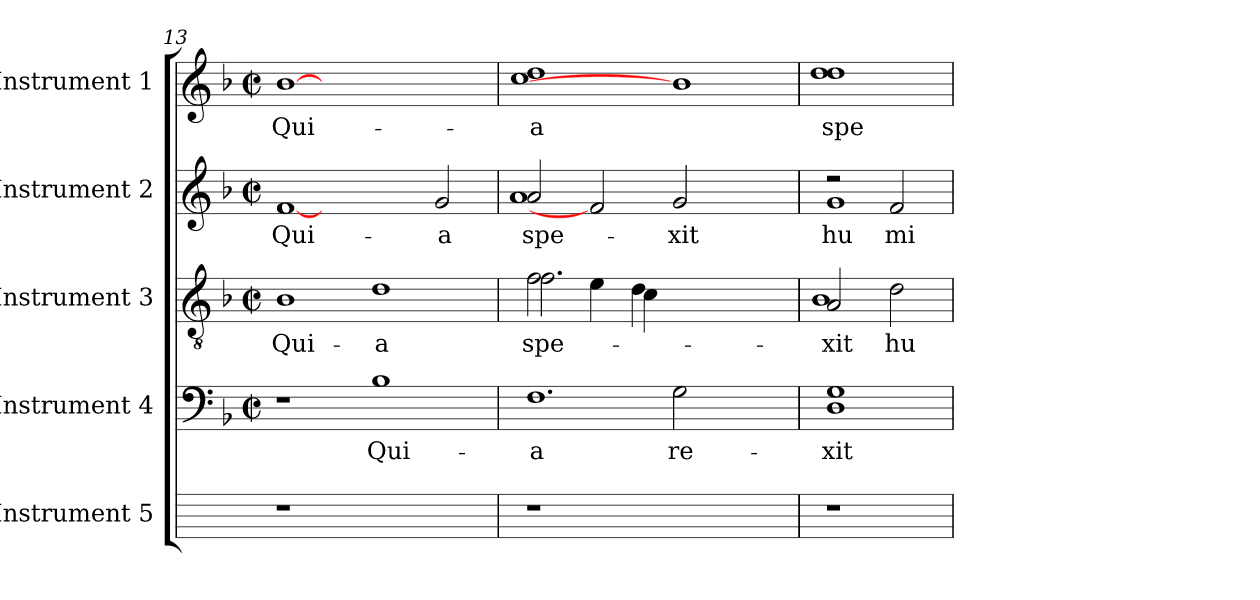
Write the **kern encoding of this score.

**kern	**kern	**text	**kern	**text	**kern	**text	**kern	**text
*part5	*part4	*part4	*part3	*part3	*part2	*part2	*part1	*part1
*staff5	*staff4	*staff4	*staff3	*staff3	*staff2	*staff2	*staff1	*staff1
*I"Instrument 5	*I"Instrument 4	*	*I"Instrument 3	*	*I"Instrument 2	*	*I"Instrument 1	*
!!LO:LB:g=z
*	*clefF4	*	*clefGv2	*	*clefG2	*	*clefG2	*
*ITrd-3c-5	*	*	*	*	*	*	*ITrd-3c-5	*
*	*k[b-]	*	*k[b-]	*	*k[b-]	*	*k[b-e-]	*
*	*F:	*	*F:	*	*F:	*	*B-:	*
*	*M2/2	*	*M2/2	*	*M2/2	*	*M2/2	*
*	*met(c|)	*	*met(c|)	*	*met(c|)	*	*met(c|)	*
=13	=13	=13	=13	=13	=13	=13	=13	=13
!	!	!	!	!LO:LY:b:cj	!	!LO:LY:b:cj	!	!LO:LY:b:cj
1r	1r	.	1B-	Qui-	[1f	Qui-	[1ee-	Qui-
!	!	!LO:LY:b:cj	!	!LO:LY:b:rj	!	!	!	!
1ryy	1B-	Qui-	1d	-a	2ryy	.	1ryy	.
!	!	!	!	!	!	!LO:LY:b:cj	!	!
.	.	.	.	.	2g/	-a	.	.
=14	=14	=14	=14	=14	=14	=14	=14	=14
!	!LO:N:vis=1.	!LO:LY:b:rj	!	!LO:LY:b:cj	!	!	!	!
*	*	*	*^	*	*	*	*	*
!	!	!	!	!	!LO:LY:b	!	!LO:LY:b	!	!
*	*	*	*	*	*	*^	*	*	*
!	!	!	!	!	!	!	!	!LO:LY:b:rj	!	!LO:LY:b:rj
1r	1F	-a	2f\	2.f\	-spe-	2a/	1a	-spe-	1ff 1gg	-a
.	.	.	4e\	.	.	2f]	.	.	.	.
.	.	.	4d\	4c\	.	.	.	.	.	.
!	!	!LO:LY:b:cj	!	!	!	!	!	!LO:LY:b:cj	!	!
1ryy	2G\	re-	1ryy	1ryy	.	2g/	2ryy	-xit	1ee-]	.
.	2ryy	.	.	.	.	2ryy	2ryy	.	.	.
=15	=15	=15	=15	=15	=15	=15	=15	=15	=15	=15
!	!	!LO:LY:b:cj	!	!	!LO:LY:b:cj	!	!	!LO:LY:b:cj	!	!LO:LY:b:cj
1r	1G 1D	-xit	2A/	1B-	-xit	2r	1g	hu-	1gg 1gg	-spe-
!	!	!	!	!	!LO:LY:b:cj	!	!	!LO:LY:b:cj	!	!
.	.	.	[>2d\	.	hu-	[<2f/	.	-mi-	.	.
*	*	*	*v	*v	*	*	*	*	*	*
*	*	*	*	*	*v	*v	*	*	*
=	=	=	=	=	=	=	=	=
*-	*-	*-	*-	*-	*-	*-	*-	*-
